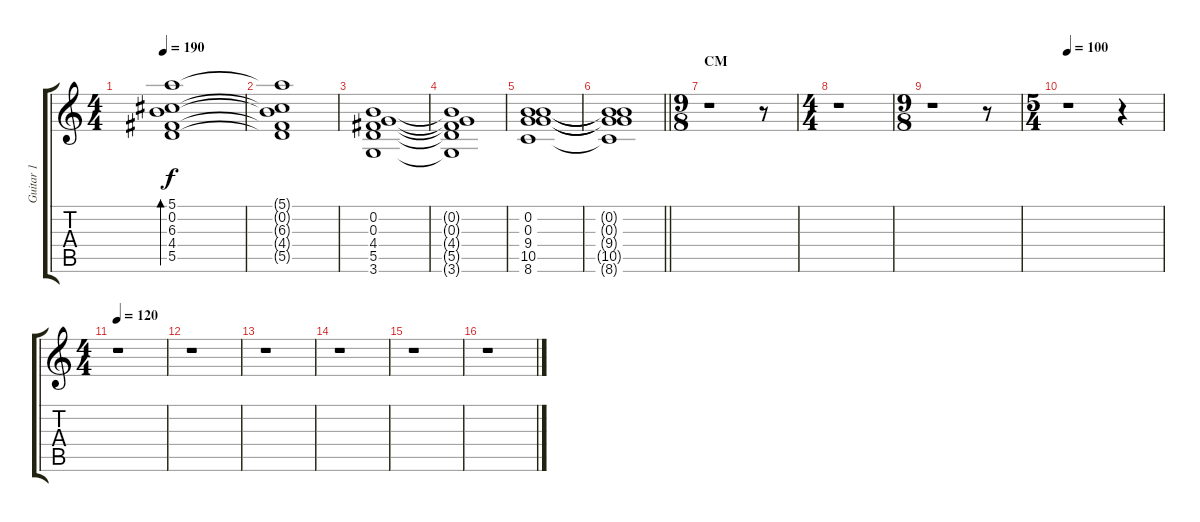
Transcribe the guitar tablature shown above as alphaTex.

\track ("Guitar 1" "Guitar 1") {instrument distortionguitar}
\staff {score tabs}
\tuning (E4 B3 G3 D3 A2 E2) {hide}
\ts (4 4)
\tempo 190
\clef g2
\ks c
(5.1 0.2 6.3 4.4 5.5).1{bd 480 dy f} |
(5.1{t} 0.2{t} 6.3{t} 4.4{t} 5.5{t}).1 |
(0.2 0.3 4.4 5.5 3.6).1 |
(0.2{t} 0.3{t} 4.4{t} 5.5{t} 3.6{t}).1 |
(0.2 0.3 9.4 10.5 8.6).1 |
\barLineRight lightlight
(0.2{t} 0.3{t} 9.4{t} 10.5{t} 8.6{t}).1 |
\ts (9 8)
\section ("" "CM")
r.1 r.8 |
\ts (4 4)
r.1 |
\ts (9 8)
r.1 r.8 |
\ts (5 4)
\tempo 100
r.1 r.4 |
\ts (4 4)
\tempo 120
r.1 |
r.1 |
r.1 |
r.1 |
r.1 |
r.1
